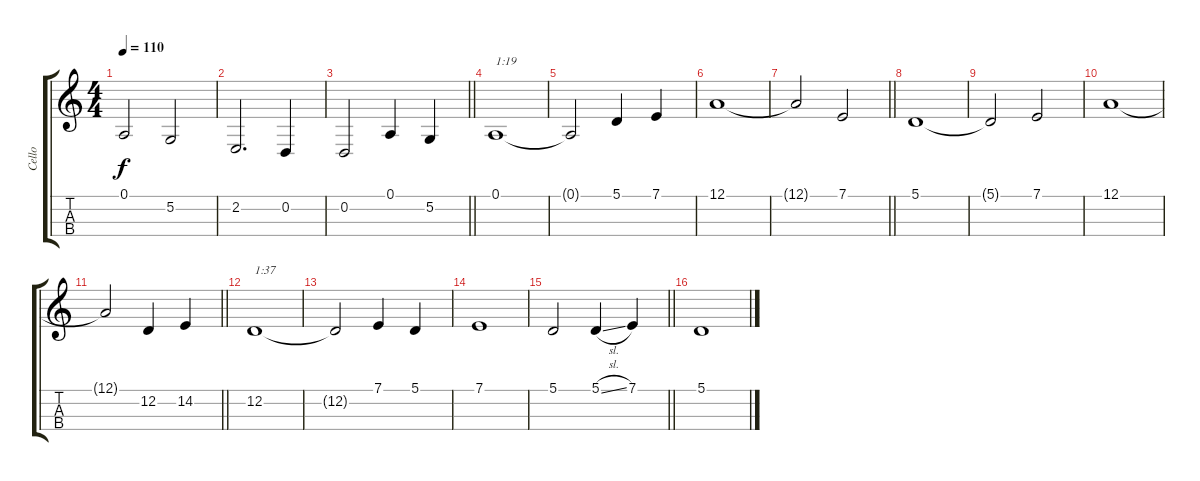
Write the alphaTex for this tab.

\track ("Cello" "Cello") {instrument cello}
\staff {score tabs}
\tuning (A3 D3 G2 C2) {hide}
\ts (4 4)
\tempo 110
\clef g2
\ks c
0.1{t}.2{dy f} 5.2.2 |
2.2.2{d} 0.2.4 |
\barLineRight lightlight
0.2.2 0.1.4 5.2.4 |
0.1.1{txt "1:19"} |
0.1{t}.2 5.1.4 7.1.4 |
12.1.1 |
\barLineRight lightlight
12.1{t}.2 7.1.2 |
5.1.1 |
5.1{t}.2 7.1.2 |
12.1.1 |
\barLineRight lightlight
12.1{t}.2 12.2.4 14.2.4 |
12.2.1{txt "1:37"} |
12.2{t}.2 7.1.4 5.1.4 |
7.1.1 |
\barLineRight lightlight
5.1.2 5.1{sl}.4 7.1.4 |
5.1.1
